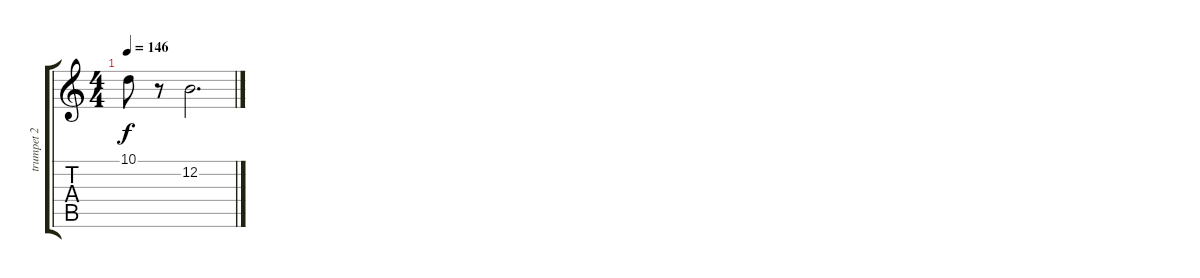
\track ("trumpet 2" "trumpet 2") {instrument trumpet}
\staff {score tabs}
\tuning (E4 B3 G3 D3 A2 E2) {hide}
\ts (4 4)
\tempo 146
\clef g2
\ks c
10.1.8{dy f} r.8 12.2.2{d}
